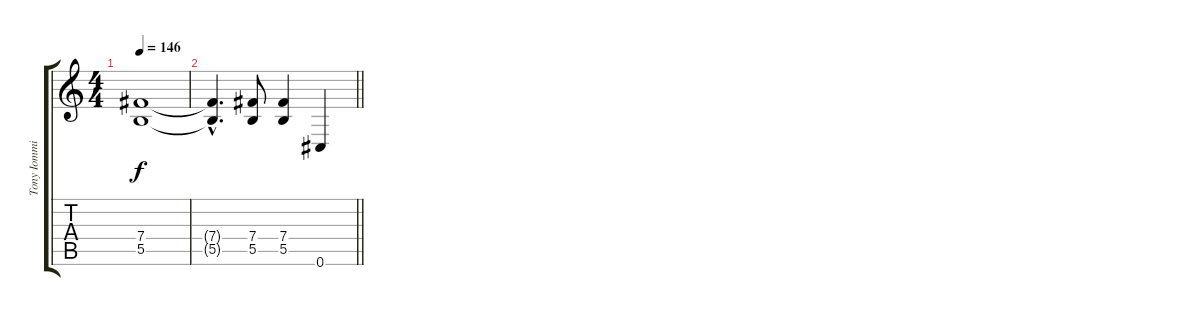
\track ("Tony Iommi - Rhy 1" "Tony Iommi") {instrument distortionguitar}
\staff {score tabs}
\tuning (Db4 Ab3 E3 B2 Gb2 Db2) {hide}
\ts (4 4)
\tempo 146
\clef g2
\ks c
(7.4 5.5).1{dy f} |
\barLineRight lightlight
(7.4{hac t} 5.5{hac t}).4{d} (7.4 5.5).8 (7.4 5.5).4 0.6.4
